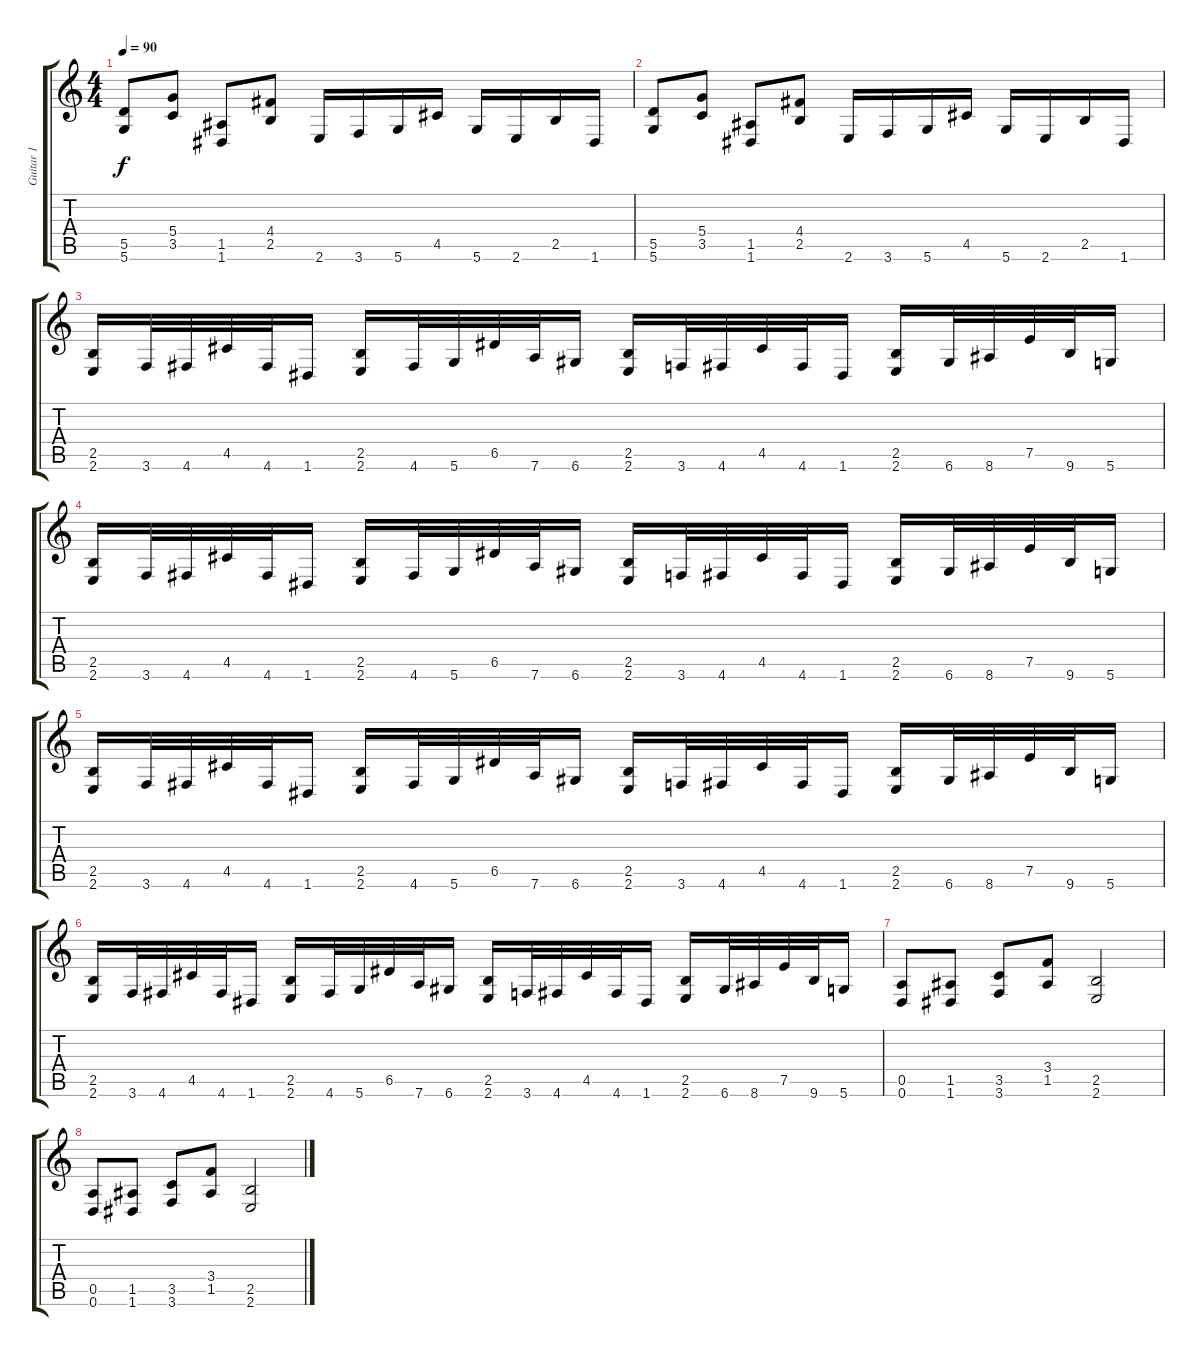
\track ("Guitar 1" "Guitar 1") {instrument distortionguitar}
\staff {score tabs}
\tuning (E4 B3 G3 D3 A2 D2) {hide}
\ts (4 4)
\tempo 90
\clef g2
\ks c
(5.5 5.6).8{dy f} (5.4 3.5).8 (1.5 1.6).8 (4.4 2.5).8 2.6.16 3.6.16 5.6.16 4.5.16 5.6.16 2.6.16 2.5.16 1.6.16 |
(5.5 5.6).8 (5.4 3.5).8 (1.5 1.6).8 (4.4 2.5).8 2.6.16 3.6.16 5.6.16 4.5.16 5.6.16 2.6.16 2.5.16 1.6.16 |
(2.5 2.6).16 3.6.32 4.6.32 4.5.32 4.6.32 1.6.16 (2.5 2.6).16 4.6.32 5.6.32 6.5.32 7.6.32 6.6.16 (2.5 2.6).16 3.6.32 4.6.32 4.5.32 4.6.32 1.6.16 (2.5 2.6).16 6.6.32 8.6.32 7.5.32 9.6.32 5.6.16 |
(2.5 2.6).16 3.6.32 4.6.32 4.5.32 4.6.32 1.6.16 (2.5 2.6).16 4.6.32 5.6.32 6.5.32 7.6.32 6.6.16 (2.5 2.6).16 3.6.32 4.6.32 4.5.32 4.6.32 1.6.16 (2.5 2.6).16 6.6.32 8.6.32 7.5.32 9.6.32 5.6.16 |
(2.5 2.6).16 3.6.32 4.6.32 4.5.32 4.6.32 1.6.16 (2.5 2.6).16 4.6.32 5.6.32 6.5.32 7.6.32 6.6.16 (2.5 2.6).16 3.6.32 4.6.32 4.5.32 4.6.32 1.6.16 (2.5 2.6).16 6.6.32 8.6.32 7.5.32 9.6.32 5.6.16 |
(2.5 2.6).16 3.6.32 4.6.32 4.5.32 4.6.32 1.6.16 (2.5 2.6).16 4.6.32 5.6.32 6.5.32 7.6.32 6.6.16 (2.5 2.6).16 3.6.32 4.6.32 4.5.32 4.6.32 1.6.16 (2.5 2.6).16 6.6.32 8.6.32 7.5.32 9.6.32 5.6.16 |
(0.5 0.6).8 (1.5 1.6).8 (3.5 3.6).8 (3.4 1.5).8 (2.5 2.6).2 |
(0.5 0.6).8 (1.5 1.6).8 (3.5 3.6).8 (3.4 1.5).8 (2.5 2.6).2
